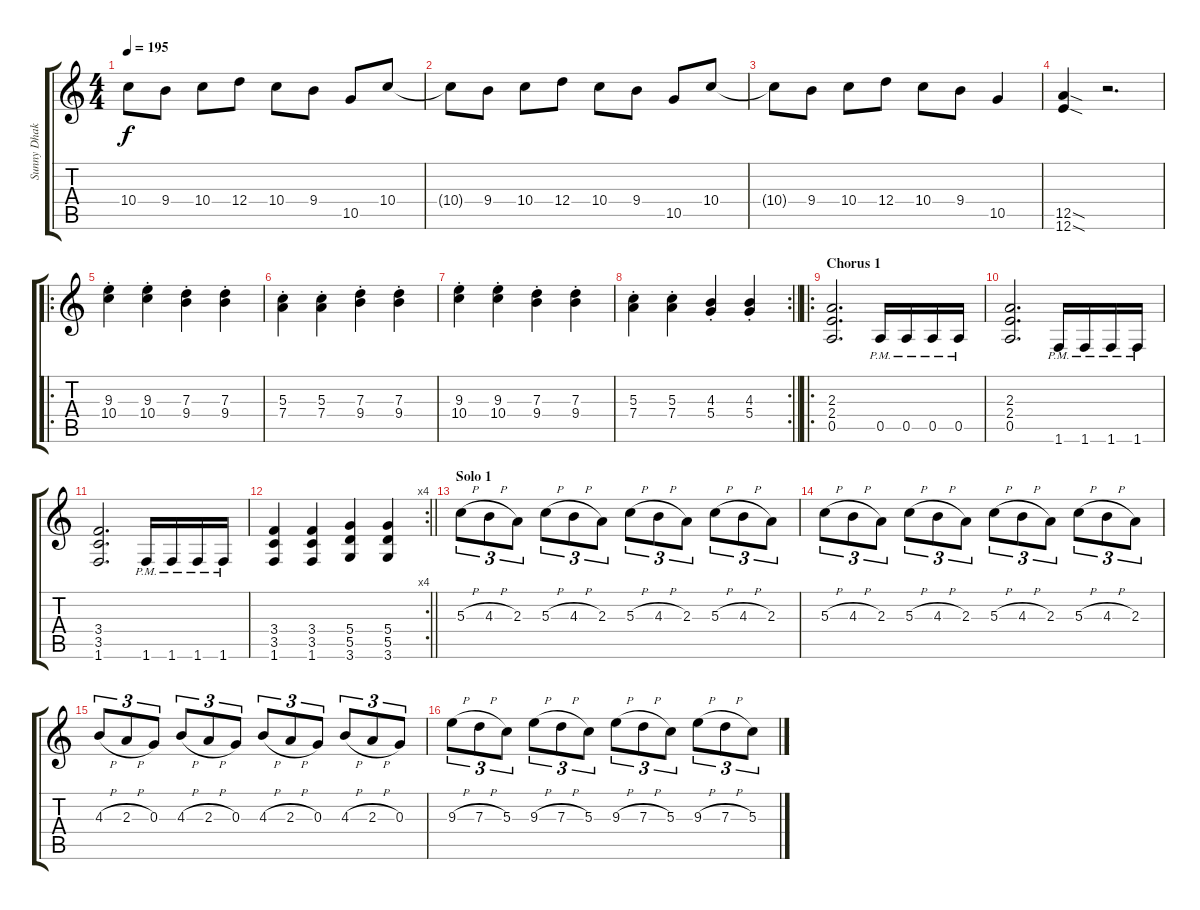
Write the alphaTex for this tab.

\track ("Sunny Dhak" "Sunny Dhak") {instrument distortionguitar}
\staff {score tabs}
\tuning (E4 B3 G3 D3 A2 E2) {hide}
\ts (4 4)
\tempo 195
\clef g2
\ks c
10.4{t}.8{dy f} 9.4.8 10.4.8 12.4.8 10.4.8 9.4.8 10.5.8 10.4.8 |
10.4{t}.8 9.4.8 10.4.8 12.4.8 10.4.8 9.4.8 10.5.8 10.4.8 |
10.4{t}.8 9.4.8 10.4.8 12.4.8 10.4.8 9.4.8 10.5.4 |
(12.5{sod} 12.6{sod}).4 r.2{d} |
\ro
(9.3{st} 10.4{st}).4 (9.3{st} 10.4{st}).4 (7.3{st} 9.4{st}).4 (7.3{st} 9.4{st}).4 |
(5.3{st} 7.4{st}).4 (5.3{st} 7.4{st}).4 (7.3{st} 9.4{st}).4 (7.3{st} 9.4{st}).4 |
(9.3{st} 10.4{st}).4 (9.3{st} 10.4{st}).4 (7.3{st} 9.4{st}).4 (7.3{st} 9.4{st}).4 |
\rc 2
\barLineRight lightlight
(5.3{st} 7.4{st}).4 (5.3{st} 7.4{st}).4 (4.3{st} 5.4{st}).4 (4.3{st} 5.4{st}).4 |
\ro
\section ("" "Chorus 1")
(2.3 2.4 0.5).2{d} 0.5{pm}.16 0.5{pm}.16 0.5{pm}.16 0.5{pm}.16 |
(2.3 2.4 0.5).2{d} 1.6{pm}.16 1.6{pm}.16 1.6{pm}.16 1.6{pm}.16 |
(3.4 3.5 1.6).2{d} 1.6{pm}.16 1.6{pm}.16 1.6{pm}.16 1.6{pm}.16 |
\rc 4
\barLineRight lightlight
(3.4 3.5 1.6).4 (3.4 3.5 1.6).4 (5.4 5.5 3.6).4 (5.4 5.5 3.6).4 |
\section ("" "Solo 1")
5.3{h}.8{tu (3 2)} 4.3{h}.8{tu (3 2)} 2.3.8{tu (3 2)} 5.3{h}.8{tu (3 2)} 4.3{h}.8{tu (3 2)} 2.3.8{tu (3 2)} 5.3{h}.8{tu (3 2)} 4.3{h}.8{tu (3 2)} 2.3.8{tu (3 2)} 5.3{h}.8{tu (3 2)} 4.3{h}.8{tu (3 2)} 2.3.8{tu (3 2)} |
5.3{h}.8{tu (3 2)} 4.3{h}.8{tu (3 2)} 2.3.8{tu (3 2)} 5.3{h}.8{tu (3 2)} 4.3{h}.8{tu (3 2)} 2.3.8{tu (3 2)} 5.3{h}.8{tu (3 2)} 4.3{h}.8{tu (3 2)} 2.3.8{tu (3 2)} 5.3{h}.8{tu (3 2)} 4.3{h}.8{tu (3 2)} 2.3.8{tu (3 2)} |
4.3{h}.8{tu (3 2)} 2.3{h}.8{tu (3 2)} 0.3.8{tu (3 2)} 4.3{h}.8{tu (3 2)} 2.3{h}.8{tu (3 2)} 0.3.8{tu (3 2)} 4.3{h}.8{tu (3 2)} 2.3{h}.8{tu (3 2)} 0.3.8{tu (3 2)} 4.3{h}.8{tu (3 2)} 2.3{h}.8{tu (3 2)} 0.3.8{tu (3 2)} |
9.3{h}.8{tu (3 2)} 7.3{h}.8{tu (3 2)} 5.3.8{tu (3 2)} 9.3{h}.8{tu (3 2)} 7.3{h}.8{tu (3 2)} 5.3.8{tu (3 2)} 9.3{h}.8{tu (3 2)} 7.3{h}.8{tu (3 2)} 5.3.8{tu (3 2)} 9.3{h}.8{tu (3 2)} 7.3{h}.8{tu (3 2)} 5.3.8{tu (3 2)}
